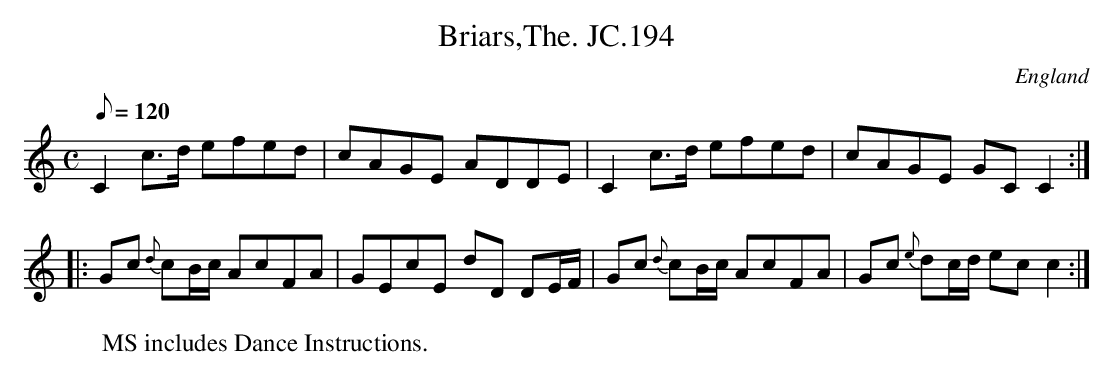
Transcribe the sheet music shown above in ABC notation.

X:1
T:Briars,The. JC.194
M:C
L:1/8
Q:120
O:England
K:C
C2c>d efed|cAGE ADDE|C2c>d efed|cAGE GCC2:|!
|:Gc {d}cB/c/ AcFA|GEcE dD DE/F/|Gc {d}cB/c/ AcFA|Gc {e}dc/d/ ecc2:|]
W:MS includes Dance Instructions.
